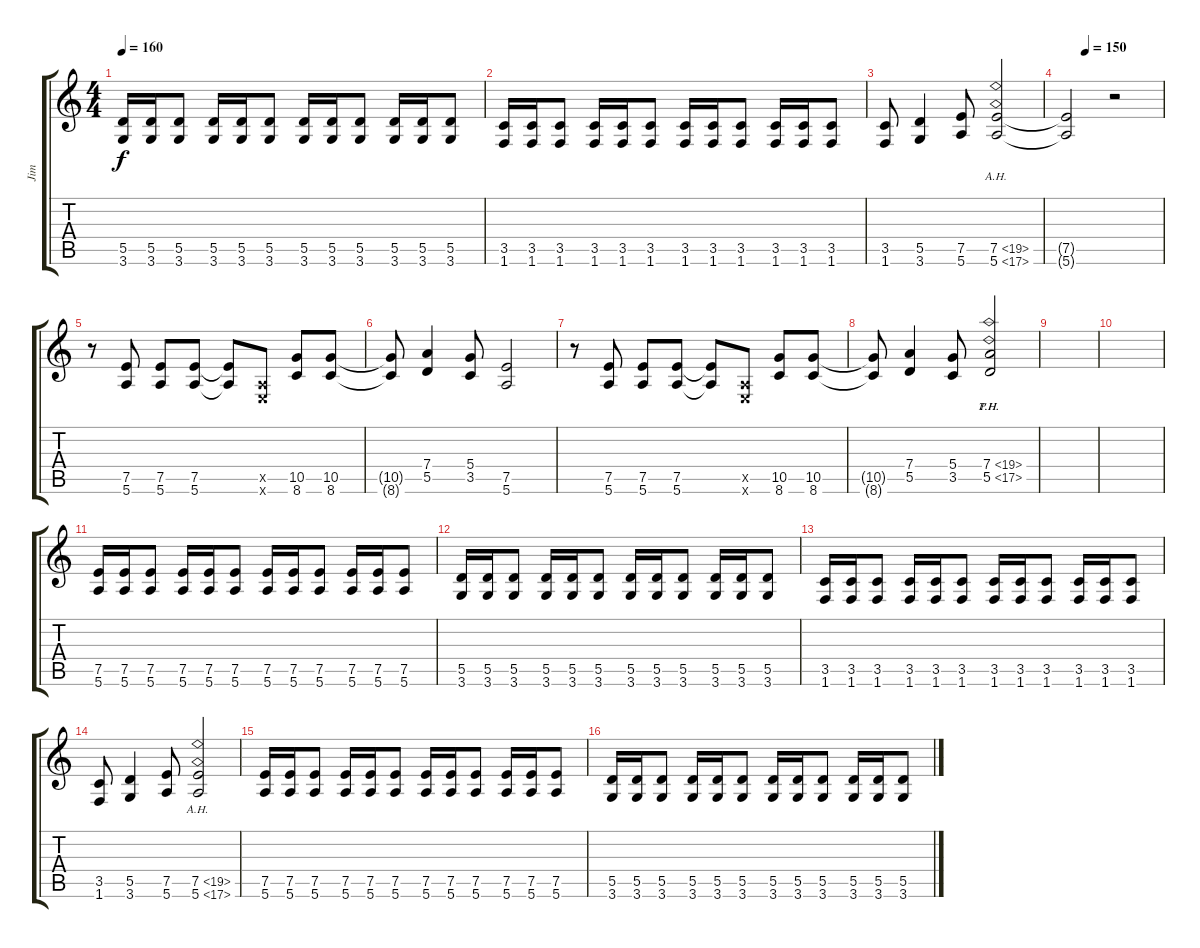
\track ("Jim" "Jim") {instrument distortionguitar}
\staff {score tabs}
\tuning (E4 B3 G3 D3 A2 E2) {hide}
\ts (4 4)
\tempo 160
\clef g2
\ks c
(5.5 3.6).16{dy f} (5.5 3.6).16 (5.5 3.6).8 (5.5 3.6).16 (5.5 3.6).16 (5.5 3.6).8 (5.5 3.6).16 (5.5 3.6).16 (5.5 3.6).8 (5.5 3.6).16 (5.5 3.6).16 (5.5 3.6).8 |
(3.5 1.6).16 (3.5 1.6).16 (3.5 1.6).8 (3.5 1.6).16 (3.5 1.6).16 (3.5 1.6).8 (3.5 1.6).16 (3.5 1.6).16 (3.5 1.6).8 (3.5 1.6).16 (3.5 1.6).16 (3.5 1.6).8 |
(3.5 1.6).8 (5.5 3.6).4 (7.5 5.6).8 (7.5{ah 12} 5.6{ah 12}).2 |
\tempo (150 0.20833333333333334)
(7.5{t} 5.6{t}).2 r.2 |
r.8 (7.5 5.6).8 (7.5 5.6).8 (7.5 5.6).8 (7.5{t} 5.6{t}).8 (0.5{x} 0.6{x}).8 (10.5 8.6).8 (10.5 8.6).8 |
(10.5{t} 8.6{t}).8 (7.4 5.5).4 (5.4 3.5).8 (7.5 5.6).2 |
r.8 (7.5 5.6).8 (7.5 5.6).8 (7.5 5.6).8 (7.5{t} 5.6{t}).8 (0.5{x} 0.6{x}).8 (10.5 8.6).8 (10.5 8.6).8 |
(10.5{t} 8.6{t}).8 (7.4 5.5).4 (5.4 3.5).8 (7.4{ph 12} 5.5{th 12}).2 |
|
|
(7.5 5.6).16 (7.5 5.6).16 (7.5 5.6).8 (7.5 5.6).16 (7.5 5.6).16 (7.5 5.6).8 (7.5 5.6).16 (7.5 5.6).16 (7.5 5.6).8 (7.5 5.6).16 (7.5 5.6).16 (7.5 5.6).8 |
(5.5 3.6).16 (5.5 3.6).16 (5.5 3.6).8 (5.5 3.6).16 (5.5 3.6).16 (5.5 3.6).8 (5.5 3.6).16 (5.5 3.6).16 (5.5 3.6).8 (5.5 3.6).16 (5.5 3.6).16 (5.5 3.6).8 |
(3.5 1.6).16 (3.5 1.6).16 (3.5 1.6).8 (3.5 1.6).16 (3.5 1.6).16 (3.5 1.6).8 (3.5 1.6).16 (3.5 1.6).16 (3.5 1.6).8 (3.5 1.6).16 (3.5 1.6).16 (3.5 1.6).8 |
(3.5 1.6).8 (5.5 3.6).4 (7.5 5.6).8 (7.5{ah 12} 5.6{ah 12}).2 |
(7.5 5.6).16 (7.5 5.6).16 (7.5 5.6).8 (7.5 5.6).16 (7.5 5.6).16 (7.5 5.6).8 (7.5 5.6).16 (7.5 5.6).16 (7.5 5.6).8 (7.5 5.6).16 (7.5 5.6).16 (7.5 5.6).8 |
(5.5 3.6).16 (5.5 3.6).16 (5.5 3.6).8 (5.5 3.6).16 (5.5 3.6).16 (5.5 3.6).8 (5.5 3.6).16 (5.5 3.6).16 (5.5 3.6).8 (5.5 3.6).16 (5.5 3.6).16 (5.5 3.6).8
